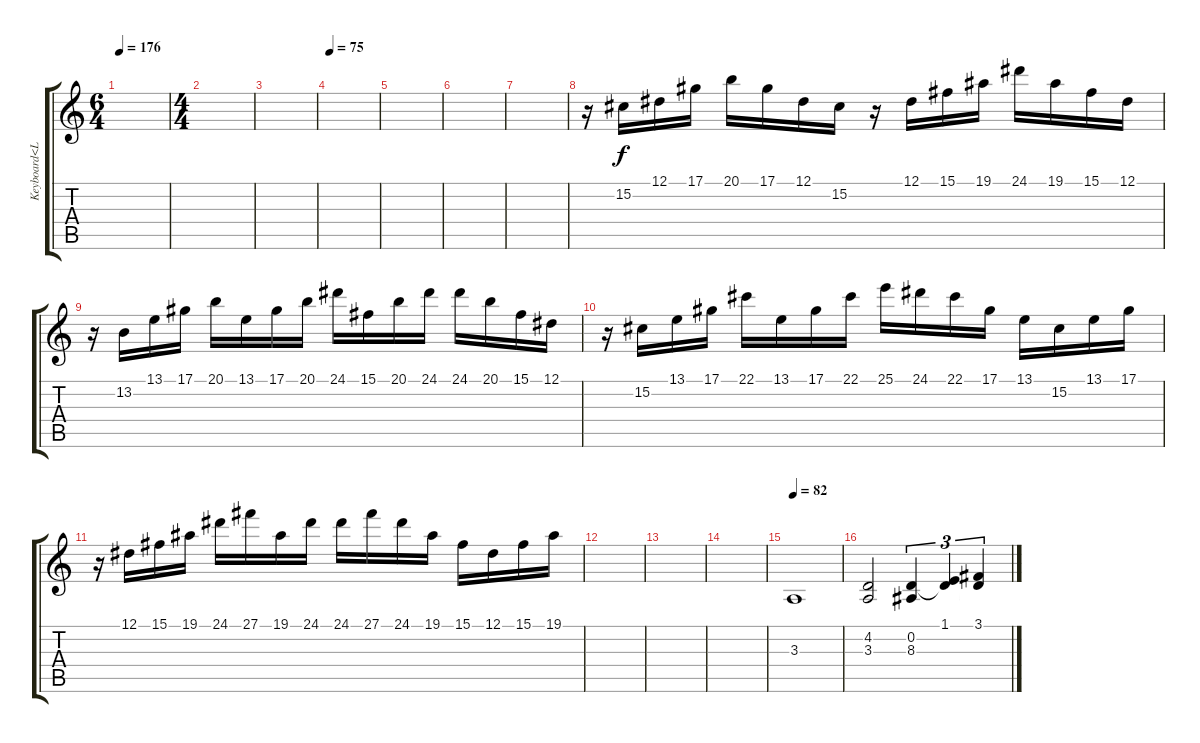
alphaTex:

\track ("Keyboard<L>" "Keyboard<L") {instrument stringensemble1}
\staff {score tabs}
\tuning (Eb4 Bb3 Gb3 Db3 Ab2 Eb2) {hide}
\ts (6 4)
\tempo 176
\clef g2
\ks c
|
\ts (4 4)
|
|
\tempo 75
|
|
|
|
r.16 15.2.16{instrument stringensemble1} 12.1.16 17.1.16 20.1.16 17.1.16 12.1.16 15.2.16 r.16 12.1.16 15.1.16 19.1.16 24.1.16 19.1.16 15.1.16 12.1.16 |
r.16 13.2.16 13.1.16 17.1.16 20.1.16 13.1.16 17.1.16 20.1.16 24.1.16 15.1.16 20.1.16 24.1.16 24.1.16 20.1.16 15.1.16 12.1.16 |
r.16 15.2.16 13.1.16 17.1.16 22.1.16 13.1.16 17.1.16 22.1.16 25.1.16 24.1.16 22.1.16 17.1.16 13.1.16 15.2.16 13.1.16 17.1.16 |
r.16 12.1.16 15.1.16 19.1.16 24.1.16 27.1.16 19.1.16 24.1.16 24.1.16 27.1.16 24.1.16 19.1.16 15.1.16 12.1.16 15.1.16 19.1.16 |
|
|
|
\tempo 82
3.3.1{instrument stringensemble1} |
(4.2 3.3).2 (0.2 8.3).4{tu (3 2)} (1.1 8.3{t}).4{tu (3 2)} (3.1 8.3{t}).4{tu (3 2)}
